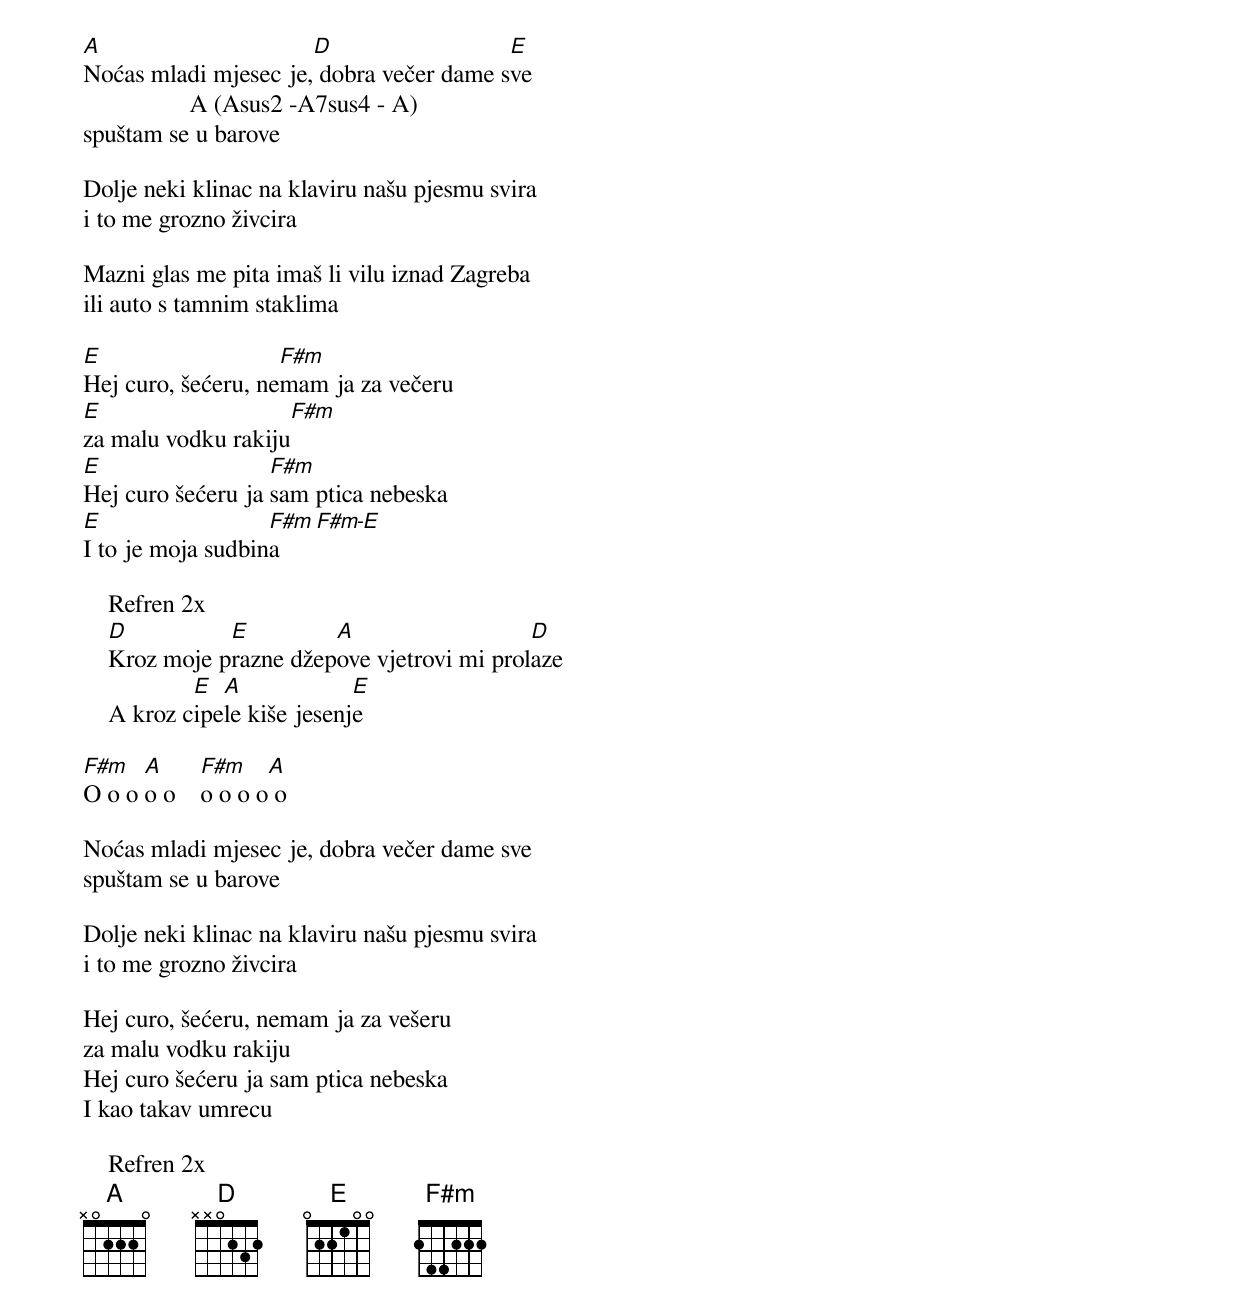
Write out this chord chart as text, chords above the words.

A                     D                  E
Noćas mladi mjesec je, dobra večer dame sve
                 A (Asus2 -A7sus4 - A)
spuštam se u barove

Dolje neki klinac na klaviru našu pjesmu svira
i to me grozno živcira

Mazni glas me pita imaš li vilu iznad Zagreba
ili auto s tamnim staklima

E                   F#m
Hej curo, šećeru, nemam ja za večeru
E                   F#m
za malu vodku rakiju
E                  F#m
Hej curo šećeru ja sam ptica nebeska
E                  F#m  F#m-E
I to je moja sudbina

    Refren 2x
    D          E         A                   D
    Kroz moje prazne džepove vjetrovi mi prolaze
            E  A             E
    A kroz cipele kiše jesenje

F#m   A      F#m    A
O o o o o    o o o o o

Noćas mladi mjesec je, dobra večer dame sve
spuštam se u barove

Dolje neki klinac na klaviru našu pjesmu svira
i to me grozno živcira

Hej curo, šećeru, nemam ja za vešeru
za malu vodku rakiju
Hej curo šećeru ja sam ptica nebeska
I kao takav umrecu

    Refren 2x
